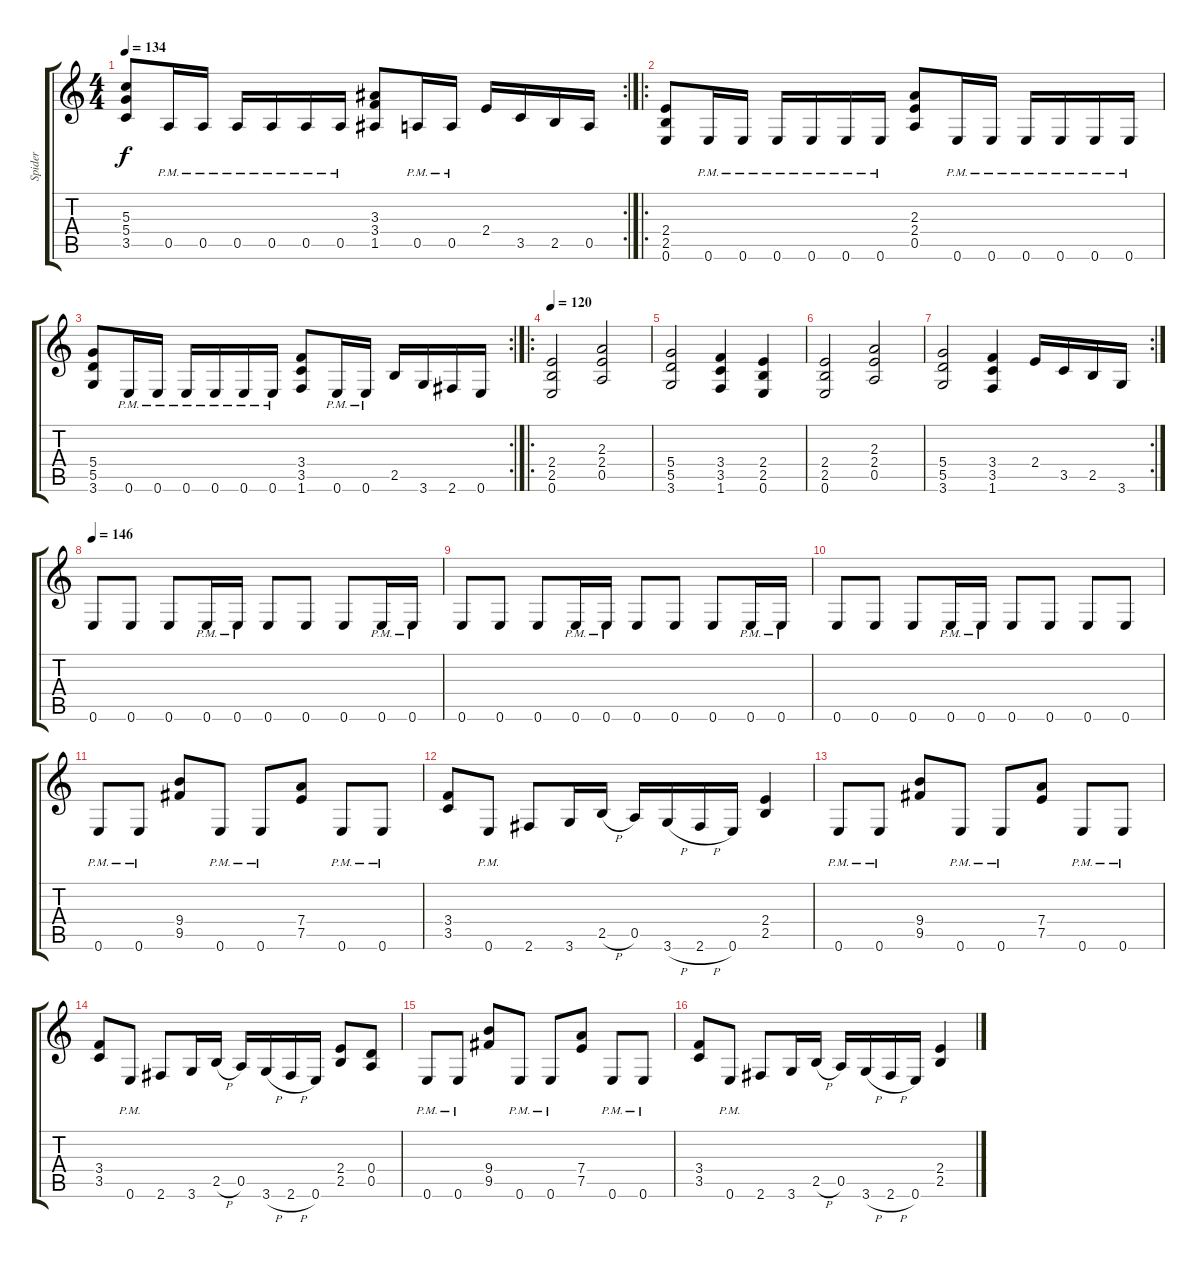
\track ("Spider" "Spider") {instrument distortionguitar}
\staff {score tabs}
\tuning (E4 B3 G3 D3 A2 E2) {hide}
\rc 2
\ts (4 4)
\tempo 134
\clef g2
\ks c
(5.3 5.4 3.5).8{dy f} 0.5{pm}.16 0.5{pm}.16 0.5{pm}.16 0.5{pm}.16 0.5{pm}.16 0.5{pm}.16 (3.3 3.4 1.5).8 0.5{pm}.16 0.5{pm}.16 2.4.16 3.5.16 2.5.16 0.5.16 |
\ro
(2.4 2.5 0.6).8 0.6{pm}.16 0.6{pm}.16 0.6{pm}.16 0.6{pm}.16 0.6{pm}.16 0.6{pm}.16 (2.3 2.4 0.5).8 0.6{pm}.16 0.6{pm}.16 0.6{pm}.16 0.6{pm}.16 0.6{pm}.16 0.6{pm}.16 |
\rc 2
(5.4 5.5 3.6).8 0.6{pm}.16 0.6{pm}.16 0.6{pm}.16 0.6{pm}.16 0.6{pm}.16 0.6{pm}.16 (3.4 3.5 1.6).8 0.6{pm}.16 0.6{pm}.16 2.5.16 3.6.16 2.6.16 0.6.16 |
\ro
\tempo 120
(2.4 2.5 0.6).2 (2.3 2.4 0.5).2 |
(5.4 5.5 3.6).2 (3.4 3.5 1.6).4 (2.4 2.5 0.6).4 |
(2.4 2.5 0.6).2 (2.3 2.4 0.5).2 |
\rc 2
(5.4 5.5 3.6).2 (3.4 3.5 1.6).4 2.4.16 3.5.16 2.5.16 3.6.16 |
\tempo 146
0.6.8 0.6.8 0.6.8 0.6{pm}.16 0.6{pm}.16 0.6.8 0.6.8 0.6.8 0.6{pm}.16 0.6{pm}.16 |
0.6.8 0.6.8 0.6.8 0.6{pm}.16 0.6{pm}.16 0.6.8 0.6.8 0.6.8 0.6{pm}.16 0.6{pm}.16 |
0.6.8 0.6.8 0.6.8 0.6{pm}.16 0.6{pm}.16 0.6.8 0.6.8 0.6.8 0.6.8 |
0.6{pm}.8 0.6{pm}.8 (9.4 9.5).8 0.6{pm}.8 0.6{pm}.8 (7.4 7.5).8 0.6{pm}.8 0.6{pm}.8 |
(3.4 3.5).8 0.6{pm}.8 2.6.8 3.6.16 2.5{h}.16 0.5.16 3.6{h}.16 2.6{h}.16 0.6.16 (2.4 2.5).4 |
0.6{pm}.8 0.6{pm}.8 (9.4 9.5).8 0.6{pm}.8 0.6{pm}.8 (7.4 7.5).8 0.6{pm}.8 0.6{pm}.8 |
(3.4 3.5).8 0.6{pm}.8 2.6.8 3.6.16 2.5{h}.16 0.5.16 3.6{h}.16 2.6{h}.16 0.6.16 (2.4 2.5).8 (0.4 0.5).8 |
0.6{pm}.8 0.6{pm}.8 (9.4 9.5).8 0.6{pm}.8 0.6{pm}.8 (7.4 7.5).8 0.6{pm}.8 0.6{pm}.8 |
(3.4 3.5).8 0.6{pm}.8 2.6.8 3.6.16 2.5{h}.16 0.5.16 3.6{h}.16 2.6{h}.16 0.6.16 (2.4 2.5).4
